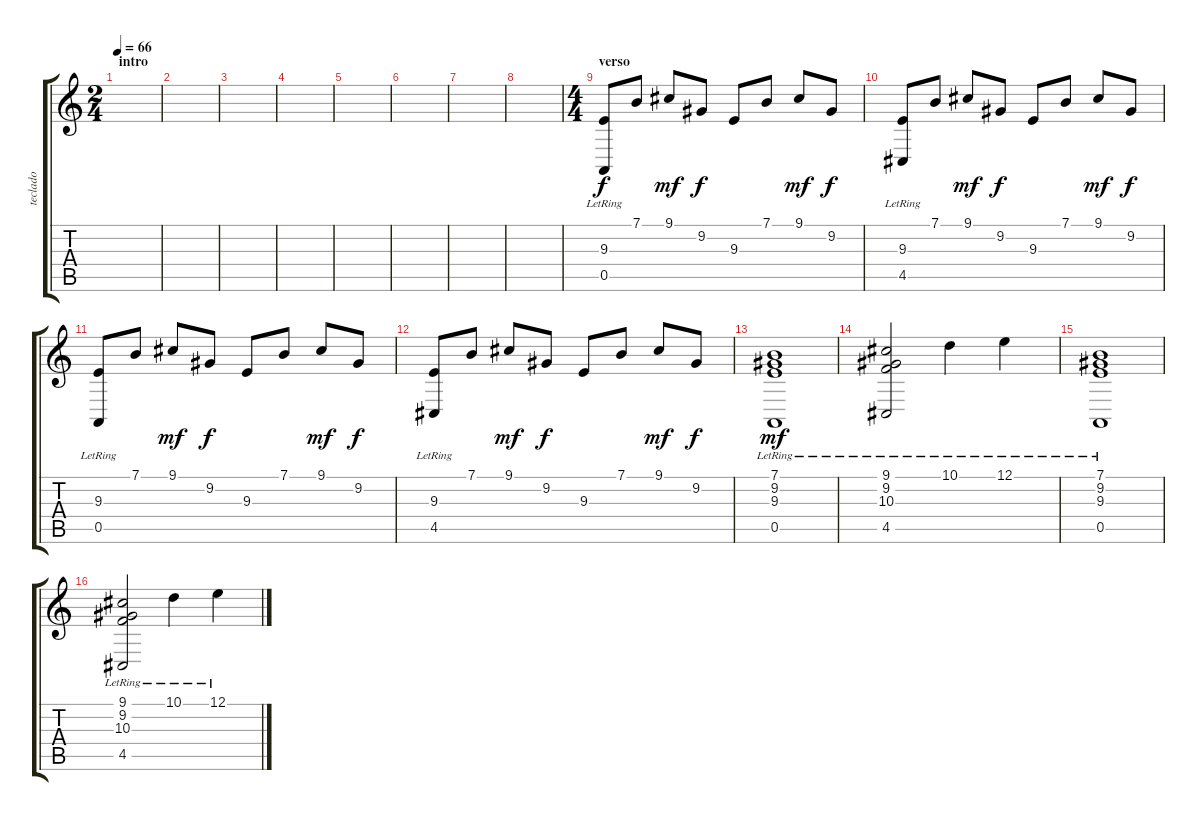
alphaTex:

\track ("teclado" "teclado") {instrument churchorgan}
\staff {score tabs}
\tuning (E4 B3 G3 D3 A2 E2) {hide}
\ts (2 4)
\section ("" "intro")
\tempo 66
\clef g2
\ks c
|
|
|
|
|
|
|
|
\ts (4 4)
\section ("" "verso")
(9.3 0.5{lr}).8 7.1.8 9.1.8{dy mf} 9.2.8{dy f} 9.3.8 7.1.8 9.1.8{dy mf} 9.2.8{dy f} |
(9.3 4.5{lr}).8 7.1.8 9.1.8{dy mf} 9.2.8{dy f} 9.3.8 7.1.8 9.1.8{dy mf} 9.2.8{dy f} |
(9.3 0.5{lr}).8 7.1.8 9.1.8{dy mf} 9.2.8{dy f} 9.3.8 7.1.8 9.1.8{dy mf} 9.2.8{dy f} |
(9.3 4.5{lr}).8 7.1.8 9.1.8{dy mf} 9.2.8{dy f} 9.3.8 7.1.8 9.1.8{dy mf} 9.2.8{dy f} |
(7.1{lr} 9.2{lr} 9.3{lr} 0.5{lr}).1{dy mf} |
(9.1{lr} 9.2{lr} 10.3{lr} 4.5{lr}).2 10.1{lr}.4 12.1{lr}.4 |
(7.1{lr} 9.2{lr} 9.3{lr} 0.5{lr}).1 |
(9.1{lr} 9.2{lr} 10.3{lr} 4.5{lr}).2 10.1{lr}.4 12.1{lr}.4
